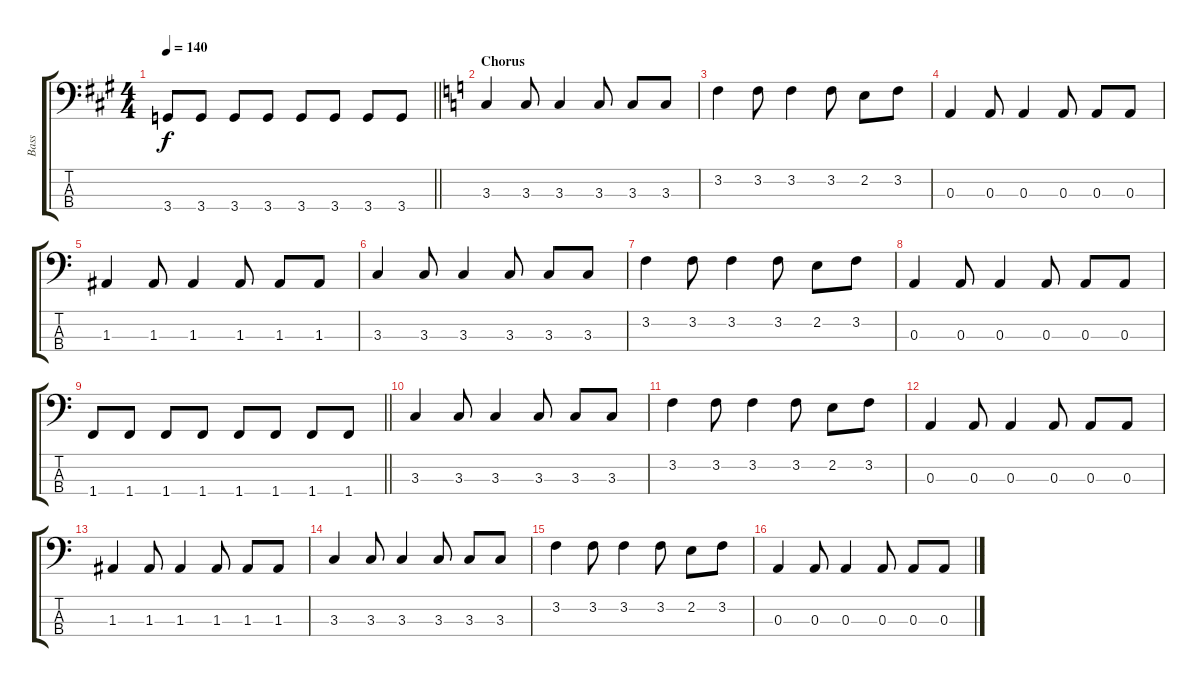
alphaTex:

\track ("Bass" "Bass") {instrument electricbassfinger}
\staff {score tabs}
\tuning (G2 D2 A1 E1) {hide}
\ts (4 4)
\tempo 140
\clef f4
\barLineRight lightlight
\ks a
3.4.8{dy f} 3.4.8 3.4.8 3.4.8 3.4.8 3.4.8 3.4.8 3.4.8 |
\section ("" "Chorus")
\ks c
3.3.4 3.3.8 3.3.4 3.3.8 3.3.8 3.3.8 |
3.2.4 3.2.8 3.2.4 3.2.8 2.2.8 3.2.8 |
0.3.4 0.3.8 0.3.4 0.3.8 0.3.8 0.3.8 |
1.3.4 1.3.8 1.3.4 1.3.8 1.3.8 1.3.8 |
3.3.4 3.3.8 3.3.4 3.3.8 3.3.8 3.3.8 |
3.2.4 3.2.8 3.2.4 3.2.8 2.2.8 3.2.8 |
0.3.4 0.3.8 0.3.4 0.3.8 0.3.8 0.3.8 |
\barLineRight lightlight
1.4.8 1.4.8 1.4.8 1.4.8 1.4.8 1.4.8 1.4.8 1.4.8 |
3.3.4 3.3.8 3.3.4 3.3.8 3.3.8 3.3.8 |
3.2.4 3.2.8 3.2.4 3.2.8 2.2.8 3.2.8 |
0.3.4 0.3.8 0.3.4 0.3.8 0.3.8 0.3.8 |
1.3.4 1.3.8 1.3.4 1.3.8 1.3.8 1.3.8 |
3.3.4 3.3.8 3.3.4 3.3.8 3.3.8 3.3.8 |
3.2.4 3.2.8 3.2.4 3.2.8 2.2.8 3.2.8 |
0.3.4 0.3.8 0.3.4 0.3.8 0.3.8 0.3.8
